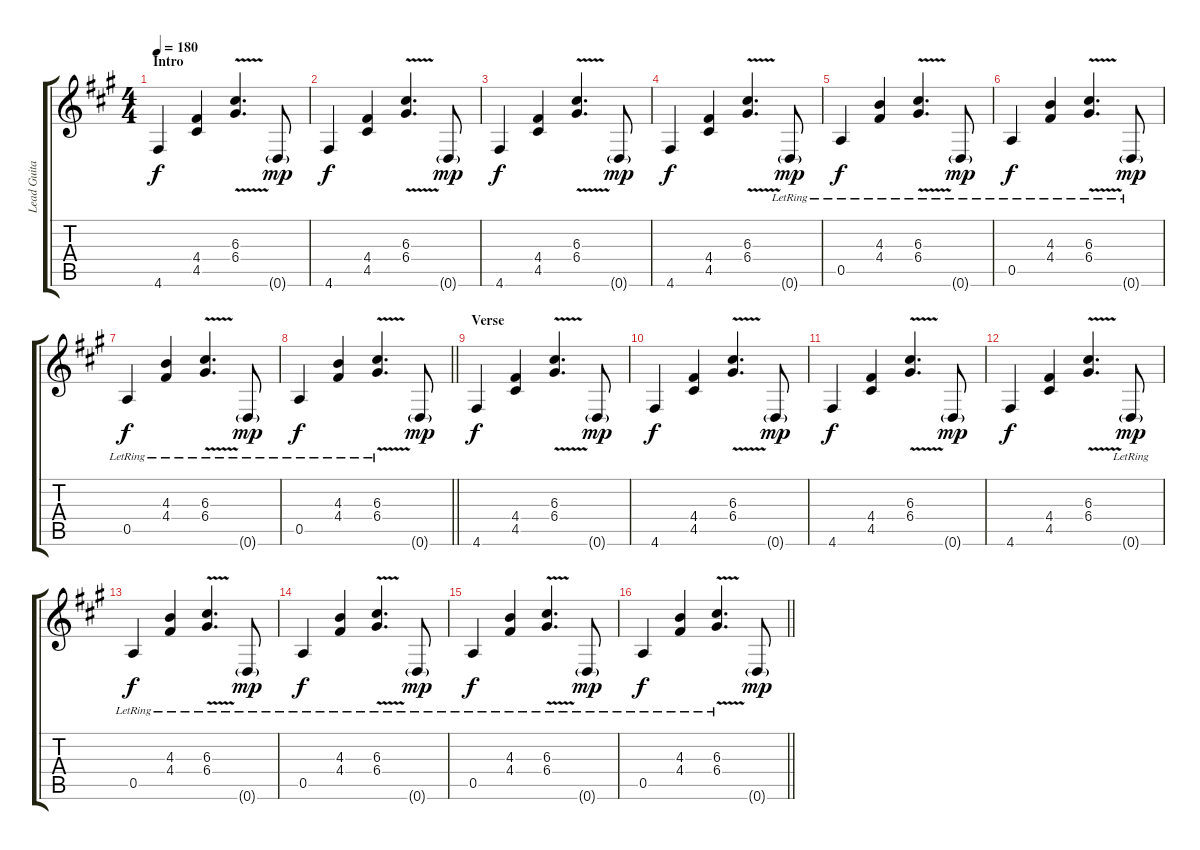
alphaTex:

\track ("Lead Guitar (Adam Gontier)" "Lead Guita") {instrument acousticguitarnylon}
\staff {score tabs}
\tuning (E4 B3 G3 D3 A2 D2) {hide}
\ts (4 4)
\section ("" "Intro")
\tempo 180
\clef g2
\ks f#minor
4.6.4{dy f instrument acousticguitarnylon} (4.4 4.5).4 (6.3{v} 6.4{v}).4{d} 0.6{g}.8{dy mp} |
4.6.4{dy f} (4.4 4.5).4 (6.3{v} 6.4{v}).4{d} 0.6{g}.8{dy mp} |
4.6.4{dy f} (4.4 4.5).4 (6.3{v} 6.4{v}).4{d} 0.6{g}.8{dy mp} |
4.6.4{dy f} (4.4 4.5).4 (6.3{v} 6.4{v}).4{d} 0.6{g lr}.8{dy mp} |
0.5{lr}.4{dy f} (4.3{lr} 4.4{lr}).4 (6.3{v lr} 6.4{v lr}).4{d} 0.6{g lr}.8{dy mp} |
0.5{lr}.4{dy f} (4.3{lr} 4.4{lr}).4 (6.3{v lr} 6.4{v lr}).4{d} 0.6{g lr}.8{dy mp} |
0.5{lr}.4{dy f} (4.3{lr} 4.4{lr}).4 (6.3{v lr} 6.4{v lr}).4{d} 0.6{g lr}.8{dy mp} |
\barLineRight lightlight
0.5{lr}.4{dy f} (4.3{lr} 4.4{lr}).4 (6.3{v lr} 6.4{v lr}).4{d} 0.6{g}.8{dy mp} |
\section ("" "Verse")
4.6.4{dy f} (4.4 4.5).4 (6.3{v} 6.4{v}).4{d} 0.6{g}.8{dy mp} |
4.6.4{dy f} (4.4 4.5).4 (6.3{v} 6.4{v}).4{d} 0.6{g}.8{dy mp} |
4.6.4{dy f} (4.4 4.5).4 (6.3{v} 6.4{v}).4{d} 0.6{g}.8{dy mp} |
4.6.4{dy f} (4.4 4.5).4 (6.3{v} 6.4{v}).4{d} 0.6{g lr}.8{dy mp} |
0.5{lr}.4{dy f} (4.3{lr} 4.4{lr}).4 (6.3{v lr} 6.4{v lr}).4{d} 0.6{g lr}.8{dy mp} |
0.5{lr}.4{dy f} (4.3{lr} 4.4{lr}).4 (6.3{v lr} 6.4{v lr}).4{d} 0.6{g lr}.8{dy mp} |
0.5{lr}.4{dy f} (4.3{lr} 4.4{lr}).4 (6.3{v lr} 6.4{v lr}).4{d} 0.6{g lr}.8{dy mp} |
\barLineRight lightlight
0.5{lr}.4{dy f} (4.3{lr} 4.4{lr}).4 (6.3{v lr} 6.4{v lr}).4{d} 0.6{g}.8{dy mp}
